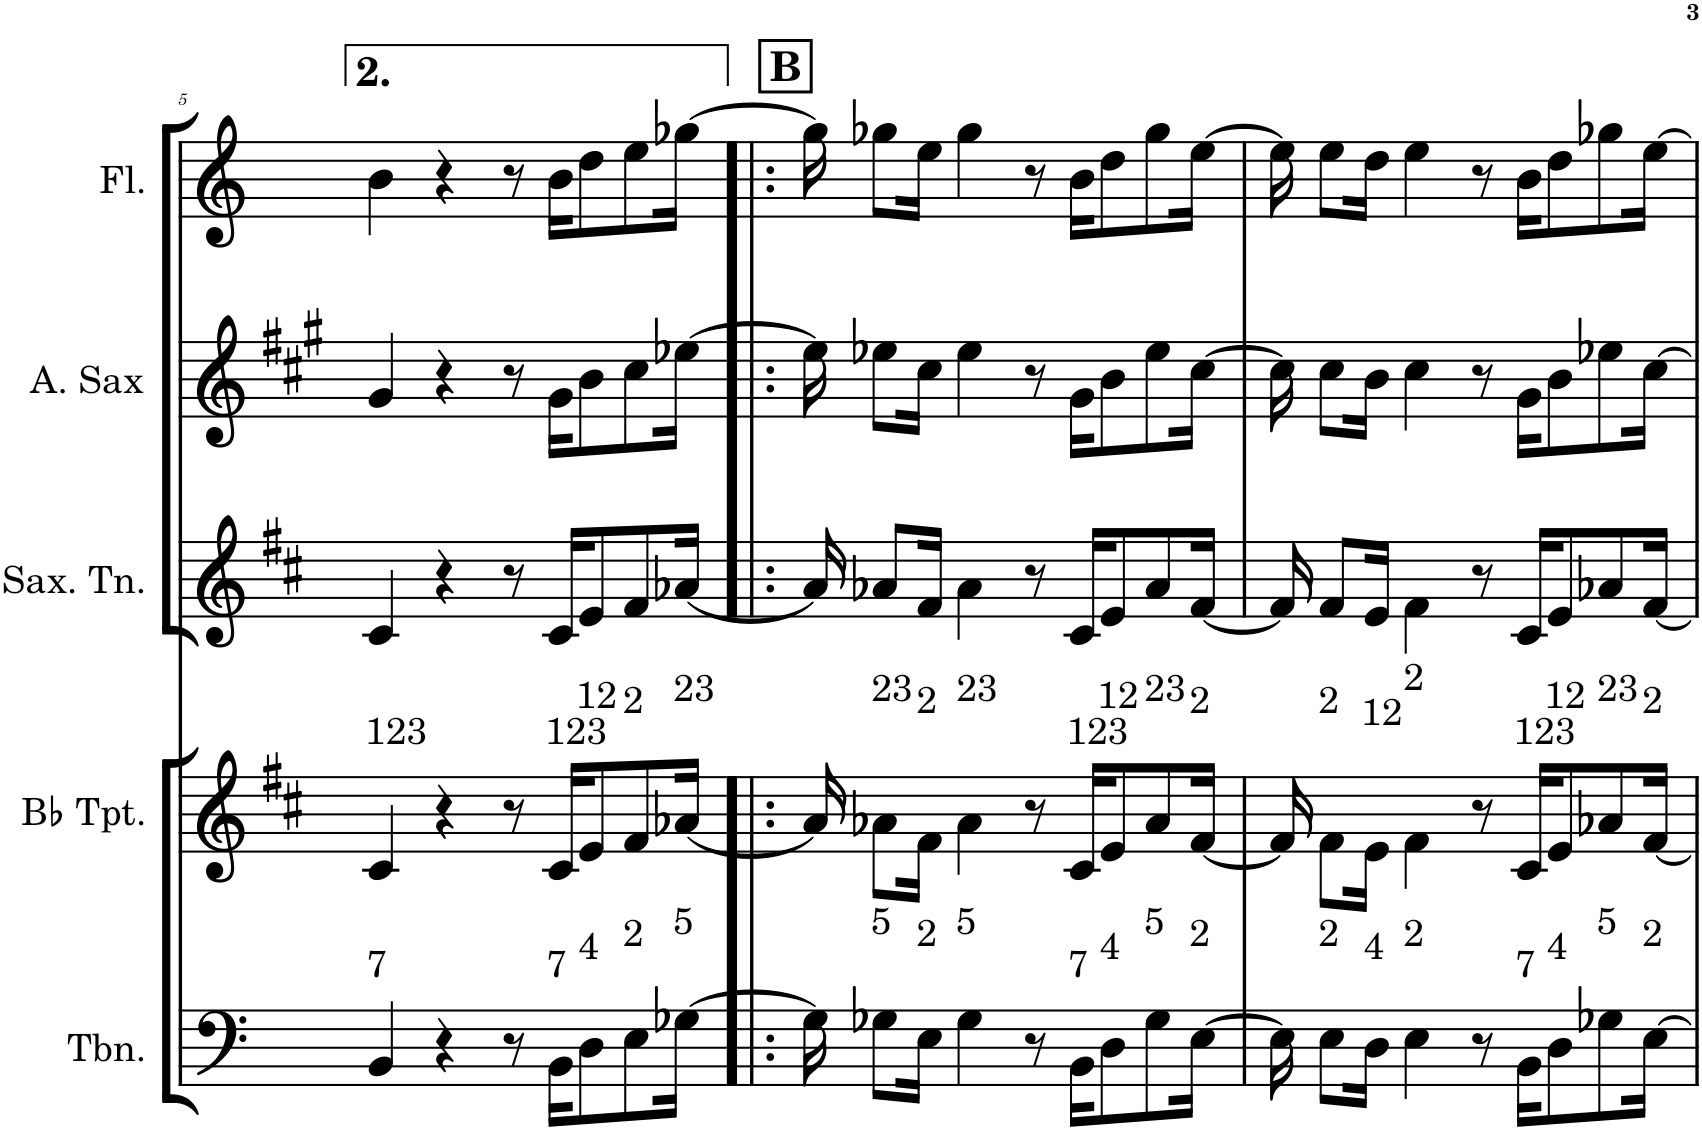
**kern	**kern	**kern	**kern	**kern
*part5	*part4	*part3	*part2	*part1
*staff5	*staff4	*staff3	*staff2	*staff1
*I"Trombone	*I"Bb Trumpet	*I"Saxofone Tenor	*I"Saxofone Alto	*I"Flauta Transversal
*I'Tbn.	*I'Bb Tpt.	*I'Sax. Tn.	*	*I'Fl.
!!LO:PB:g=z
*clefF4	*clefG2	*clefG2	*clefG2	*clefG2
*	*Trd1c2	*Trd8c14	*Trd5c9	*
*k[]	*k[f#c#]	*k[f#c#]	*k[f#c#g#]	*k[]
*M4/4	*M4/4	*M4/4	*M4/4	*M4/4
=5	=5	=5	=5	=5
!	!LO:TX:a:t=123	!	!	!
!LO:TX:a:t=7	!	!	!	!
4BB/	4c#/	4c#/	4g#/	4b\
4r	4r	4r	4r	4r
8r	8r	8r	8r	8r
!	!LO:TX:a:t=123	!	!	!
!LO:TX:a:t=7	!	!	!	!
16BB\KL	16c#/KL	16c#/KL	16g#\KL	16b\KL
!	!LO:TX:a:t=12	!	!	!
!LO:TX:a:t=4	!	!	!	!
8D\	8e/	8e/	8b\	8dd\
!	!LO:TX:a:t=2	!	!	!
!LO:TX:a:t=2	!	!	!	!
8E\	8f#/	8f#/	8cc#\	8ee\
!	!LO:TX:a:t=23	!	!	!
!LO:TX:a:t=5	!	!	!	!
[16G-X\Jk	[16a-X/Jk	[16a-X/Jk	[16ee-X\Jk	[16gg-X\Jk
!!LO:REH:place=s1:a:B:cj:fs=11:t=B
=6!|:	=6!|:	=6!|:	=6!|:	=6!|:
16G-\]	16a-/]	16a-/]	16ee-\]	16gg-\]
!	!LO:TX:a:t=23	!	!	!
!LO:TX:a:t=5	!	!	!	!
8G-X\L	8a-X\L	8a-X/L	8ee-X\L	8gg-X\L
!	!LO:TX:a:t=2	!	!	!
!LO:TX:a:t=2	!	!	!	!
16E\Jk	16f#\Jk	16f#/Jk	16cc#\Jk	16ee\Jk
!	!LO:TX:a:t=23	!	!	!
!LO:TX:a:t=5	!	!	!	!
4G-\	4a-\	4a-\	4ee-\	4gg-\
8r	8r	8r	8r	8r
!	!LO:TX:a:t=123	!	!	!
!LO:TX:a:t=7	!	!	!	!
16BB\KL	16c#/KL	16c#/KL	16g#\KL	16b\KL
!	!LO:TX:a:t=12	!	!	!
!LO:TX:a:t=4	!	!	!	!
8D\	8e/	8e/	8b\	8dd\
!	!LO:TX:a:t=23	!	!	!
!LO:TX:a:t=5	!	!	!	!
8G-\	8a-/	8a-/	8ee-\	8gg-\
!	!LO:TX:a:t=2	!	!	!
!LO:TX:a:t=2	!	!	!	!
[16E\Jk	[16f#/Jk	[16f#/Jk	[16cc#\Jk	[16ee\Jk
=7	=7	=7	=7	=7
16E\]	16f#/]	16f#/]	16cc#\]	16ee\]
!	!LO:TX:a:t=2	!	!	!
!LO:TX:a:t=2	!	!	!	!
8E\L	8f#\L	8f#/L	8cc#\L	8ee\L
!	!LO:TX:a:t=12	!	!	!
!LO:TX:a:t=4	!	!	!	!
16D\Jk	16e\Jk	16e/Jk	16b\Jk	16dd\Jk
!	!LO:TX:a:t=2	!	!	!
!LO:TX:a:t=2	!	!	!	!
4E\	4f#\	4f#\	4cc#\	4ee\
8r	8r	8r	8r	8r
!	!LO:TX:a:t=123	!	!	!
!LO:TX:a:t=7	!	!	!	!
16BB\KL	16c#/KL	16c#/KL	16g#\KL	16b\KL
!	!LO:TX:a:t=12	!	!	!
!LO:TX:a:t=4	!	!	!	!
8D\	8e/	8e/	8b\	8dd\
!	!LO:TX:a:t=23	!	!	!
!LO:TX:a:t=5	!	!	!	!
8G-X\	8a-X/	8a-X/	8ee-X\	8gg-X\
!	!LO:TX:a:t=2	!	!	!
!LO:TX:a:t=2	!	!	!	!
[16E\Jk	[16f#/Jk	[16f#/Jk	[16cc#\Jk	[16ee\Jk
=	=	=	=	=
*-	*-	*-	*-	*-
